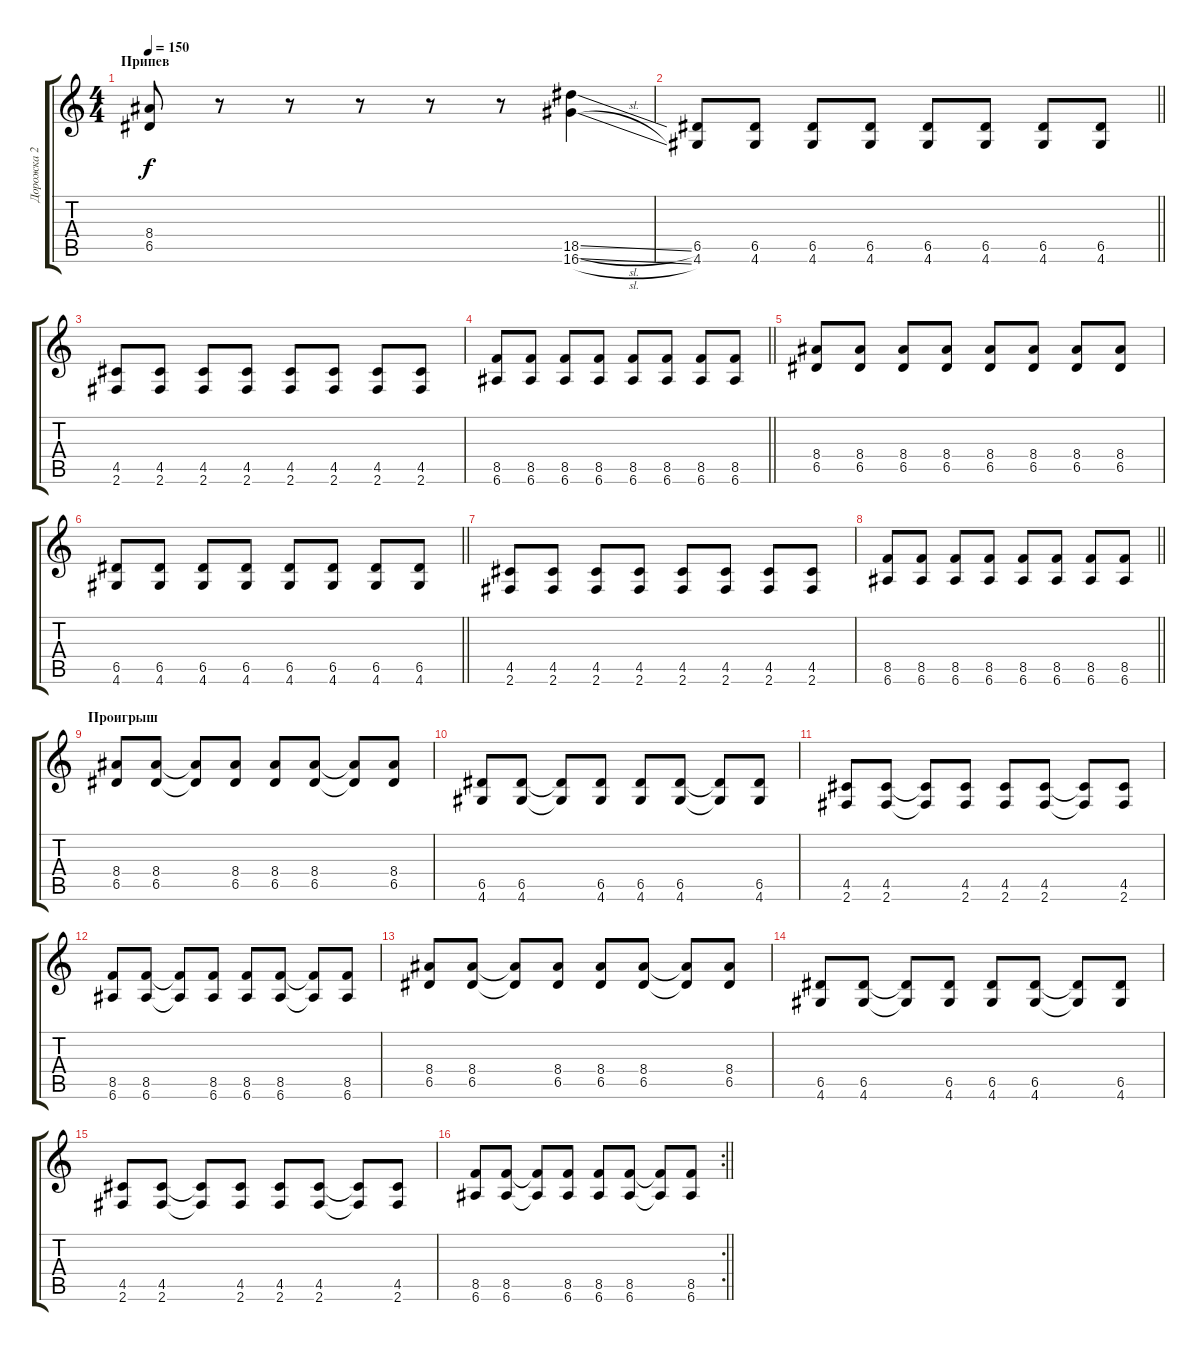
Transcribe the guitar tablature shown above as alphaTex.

\track ("Дорожка 2" "Дорожка 2") {instrument distortionguitar}
\staff {score tabs}
\tuning (E4 B3 G3 D3 A2 E2) {hide}
\ts (4 4)
\section ("" "Припев")
\tempo 150
\clef g2
\ks c
(8.4 6.5).8{dy f instrument distortionguitar} r.8 r.8 r.8 r.8 r.8 (18.5{sl} 16.6{sl}).4 |
\barLineRight lightlight
(6.5 4.6).8 (6.5 4.6).8 (6.5 4.6).8 (6.5 4.6).8 (6.5 4.6).8 (6.5 4.6).8 (6.5 4.6).8 (6.5 4.6).8 |
(4.5 2.6).8 (4.5 2.6).8 (4.5 2.6).8 (4.5 2.6).8 (4.5 2.6).8 (4.5 2.6).8 (4.5 2.6).8 (4.5 2.6).8 |
\barLineRight lightlight
(8.5 6.6).8 (8.5 6.6).8 (8.5 6.6).8 (8.5 6.6).8 (8.5 6.6).8 (8.5 6.6).8 (8.5 6.6).8 (8.5 6.6).8 |
(8.4 6.5).8 (8.4 6.5).8 (8.4 6.5).8 (8.4 6.5).8 (8.4 6.5).8 (8.4 6.5).8 (8.4 6.5).8 (8.4 6.5).8 |
\barLineRight lightlight
(6.5 4.6).8 (6.5 4.6).8 (6.5 4.6).8 (6.5 4.6).8 (6.5 4.6).8 (6.5 4.6).8 (6.5 4.6).8 (6.5 4.6).8 |
(4.5 2.6).8 (4.5 2.6).8 (4.5 2.6).8 (4.5 2.6).8 (4.5 2.6).8 (4.5 2.6).8 (4.5 2.6).8 (4.5 2.6).8 |
\barLineRight lightlight
(8.5 6.6).8 (8.5 6.6).8 (8.5 6.6).8 (8.5 6.6).8 (8.5 6.6).8 (8.5 6.6).8 (8.5 6.6).8 (8.5 6.6).8 |
\section ("" "Проигрыш")
(8.4 6.5).8 (8.4 6.5).8 (8.4{t} 6.5{t}).8 (8.4 6.5).8 (8.4 6.5).8 (8.4 6.5).8 (8.4{t} 6.5{t}).8 (8.4 6.5).8 |
(6.5 4.6).8 (6.5 4.6).8 (6.5{t} 4.6{t}).8 (6.5 4.6).8 (6.5 4.6).8 (6.5 4.6).8 (6.5{t} 4.6{t}).8 (6.5 4.6).8 |
(4.5 2.6).8 (4.5 2.6).8 (4.5{t} 2.6{t}).8 (4.5 2.6).8 (4.5 2.6).8 (4.5 2.6).8 (4.5{t} 2.6{t}).8 (4.5 2.6).8 |
(8.5 6.6).8 (8.5 6.6).8 (8.5{t} 6.6{t}).8 (8.5 6.6).8 (8.5 6.6).8 (8.5 6.6).8 (8.5{t} 6.6{t}).8 (8.5 6.6).8 |
(8.4 6.5).8 (8.4 6.5).8 (8.4{t} 6.5{t}).8 (8.4 6.5).8 (8.4 6.5).8 (8.4 6.5).8 (8.4{t} 6.5{t}).8 (8.4 6.5).8 |
(6.5 4.6).8 (6.5 4.6).8 (6.5{t} 4.6{t}).8 (6.5 4.6).8 (6.5 4.6).8 (6.5 4.6).8 (6.5{t} 4.6{t}).8 (6.5 4.6).8 |
(4.5 2.6).8 (4.5 2.6).8 (4.5{t} 2.6{t}).8 (4.5 2.6).8 (4.5 2.6).8 (4.5 2.6).8 (4.5{t} 2.6{t}).8 (4.5 2.6).8 |
\rc 2
\barLineRight lightlight
(8.5 6.6).8 (8.5 6.6).8 (8.5{t} 6.6{t}).8 (8.5 6.6).8 (8.5 6.6).8 (8.5 6.6).8 (8.5{t} 6.6{t}).8 (8.5 6.6).8
